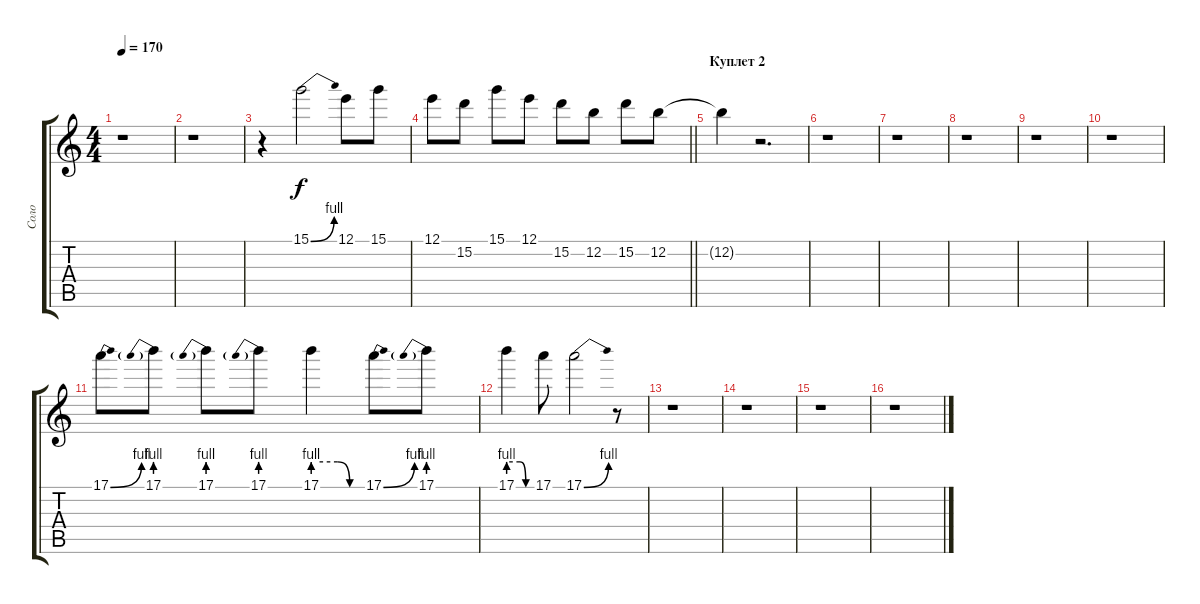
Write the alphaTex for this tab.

\track ("Соло" "Соло") {instrument overdrivenguitar}
\staff {score tabs}
\tuning (E4 B3 G3 D3 A2 E2) {hide}
\ts (4 4)
\tempo 170
\clef g2
\ks c
r.1{dy f} |
r.1 |
r.4 15.1{be (bend 0 0 60 4)}.2 12.1.8 15.1.8 |
\barLineRight lightlight
12.1.8 15.2.8 15.1.8 12.1.8 15.2.8 12.2.8 15.2.8 12.2.8 |
\section ("" "Куплет 2")
12.2{t}.4 r.2{d} |
r.1 |
r.1 |
r.1 |
r.1 |
r.1 |
17.1{be (bend 0 0 60 4)}.8 17.1{be (prebend 0 4 60 4)}.8 17.1{be (prebend 0 4 60 4)}.8 17.1{be (prebend 0 4 60 4)}.8 17.1{be (custom 0 4 30 4 45 0 60 0)}.4 17.1{be (bend 0 0 60 4)}.8 17.1{be (prebend 0 4 60 4)}.8 |
17.1{be (custom 0 4 30 4 45 0 60 0)}.4 17.1.8 17.1{be (bend 0 0 60 4)}.2 r.8 |
r.1 |
r.1 |
r.1 |
r.1
